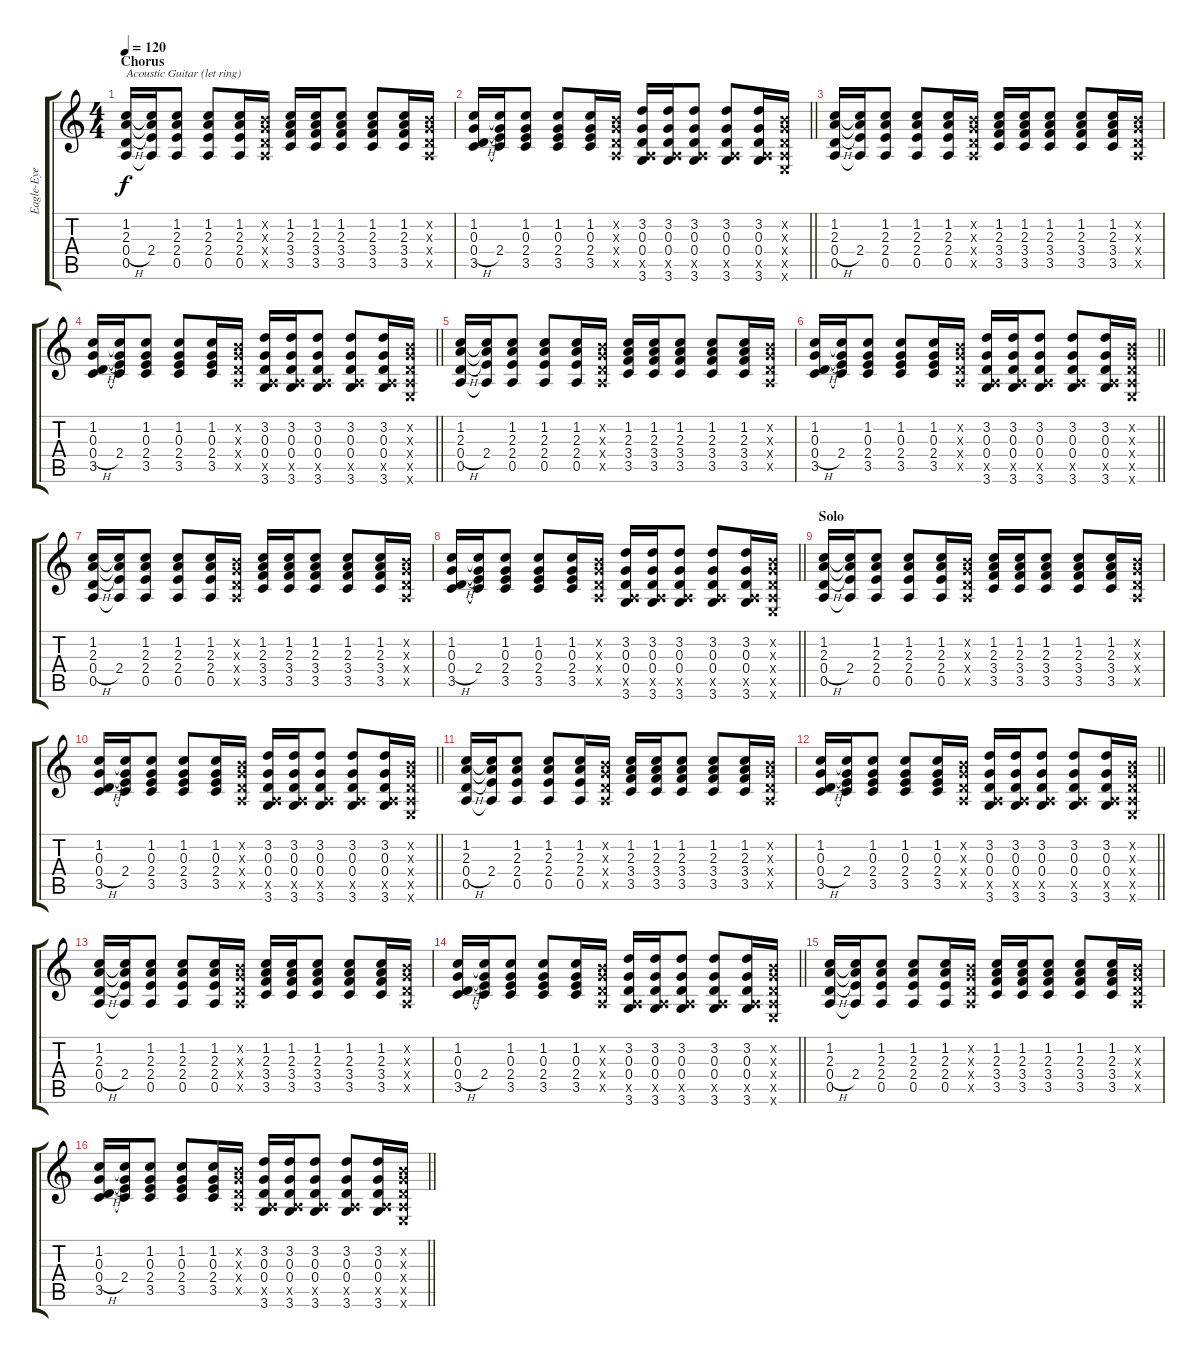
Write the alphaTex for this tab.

\track ("Eagle-Eye Cherry Guitar" "Eagle-Eye ") {instrument electricguitarmuted}
\staff {score tabs}
\tuning (E4 B3 G3 D3 A2 E2) {hide}
\ts (4 4)
\section ("" "Chorus")
\tempo 120
\clef g2
\ks c
(1.2 2.3 0.4{h} 0.5).16{txt "Acoustic Guitar (let ring)" dy f instrument acousticguitarsteel} (1.2{t} 2.3{t} 2.4 0.5{t}).16 (1.2 2.3 2.4 0.5).8 (1.2 2.3 2.4 0.5).8 (1.2 2.3 2.4 0.5).16 (0.2{x} 0.3{x} 0.4{x} 0.5{x}).16 (1.2 2.3 3.4 3.5).16 (1.2 2.3 3.4 3.5).16 (1.2 2.3 3.4 3.5).8 (1.2 2.3 3.4 3.5).8 (1.2 2.3 3.4 3.5).16 (0.2{x} 0.3{x} 0.4{x} 0.5{x}).16 |
\barLineRight lightlight
(1.2 0.3 0.4{h} 3.5).16 (1.2{t} 0.3{t} 2.4 3.5{t}).16 (1.2 0.3 2.4 3.5).8 (1.2 0.3 2.4 3.5).8 (1.2 0.3 2.4 3.5).16 (0.2{x} 0.3{x} 0.4{x} 0.5{x}).16 (3.2 0.3 0.4 0.5{x} 3.6).16 (3.2 0.3 0.4 0.5{x} 3.6).16 (3.2 0.3 0.4 0.5{x} 3.6).8 (3.2 0.3 0.4 0.5{x} 3.6).8 (3.2 0.3 0.4 0.5{x} 3.6).16 (0.2{x} 0.3{x} 0.4{x} 0.5{x} 0.6{x}).16 |
(1.2 2.3 0.4{h} 0.5).16 (1.2{t} 2.3{t} 2.4 0.5{t}).16 (1.2 2.3 2.4 0.5).8 (1.2 2.3 2.4 0.5).8 (1.2 2.3 2.4 0.5).16 (0.2{x} 0.3{x} 0.4{x} 0.5{x}).16 (1.2 2.3 3.4 3.5).16 (1.2 2.3 3.4 3.5).16 (1.2 2.3 3.4 3.5).8 (1.2 2.3 3.4 3.5).8 (1.2 2.3 3.4 3.5).16 (0.2{x} 0.3{x} 0.4{x} 0.5{x}).16 |
\barLineRight lightlight
(1.2 0.3 0.4{h} 3.5).16 (1.2{t} 0.3{t} 2.4 3.5{t}).16 (1.2 0.3 2.4 3.5).8 (1.2 0.3 2.4 3.5).8 (1.2 0.3 2.4 3.5).16 (0.2{x} 0.3{x} 0.4{x} 0.5{x}).16 (3.2 0.3 0.4 0.5{x} 3.6).16 (3.2 0.3 0.4 0.5{x} 3.6).16 (3.2 0.3 0.4 0.5{x} 3.6).8 (3.2 0.3 0.4 0.5{x} 3.6).8 (3.2 0.3 0.4 0.5{x} 3.6).16 (0.2{x} 0.3{x} 0.4{x} 0.5{x} 0.6{x}).16 |
(1.2 2.3 0.4{h} 0.5).16 (1.2{t} 2.3{t} 2.4 0.5{t}).16 (1.2 2.3 2.4 0.5).8 (1.2 2.3 2.4 0.5).8 (1.2 2.3 2.4 0.5).16 (0.2{x} 0.3{x} 0.4{x} 0.5{x}).16 (1.2 2.3 3.4 3.5).16 (1.2 2.3 3.4 3.5).16 (1.2 2.3 3.4 3.5).8 (1.2 2.3 3.4 3.5).8 (1.2 2.3 3.4 3.5).16 (0.2{x} 0.3{x} 0.4{x} 0.5{x}).16 |
\barLineRight lightlight
(1.2 0.3 0.4{h} 3.5).16 (1.2{t} 0.3{t} 2.4 3.5{t}).16 (1.2 0.3 2.4 3.5).8 (1.2 0.3 2.4 3.5).8 (1.2 0.3 2.4 3.5).16 (0.2{x} 0.3{x} 0.4{x} 0.5{x}).16 (3.2 0.3 0.4 0.5{x} 3.6).16 (3.2 0.3 0.4 0.5{x} 3.6).16 (3.2 0.3 0.4 0.5{x} 3.6).8 (3.2 0.3 0.4 0.5{x} 3.6).8 (3.2 0.3 0.4 0.5{x} 3.6).16 (0.2{x} 0.3{x} 0.4{x} 0.5{x} 0.6{x}).16 |
(1.2 2.3 0.4{h} 0.5).16 (1.2{t} 2.3{t} 2.4 0.5{t}).16 (1.2 2.3 2.4 0.5).8 (1.2 2.3 2.4 0.5).8 (1.2 2.3 2.4 0.5).16 (0.2{x} 0.3{x} 0.4{x} 0.5{x}).16 (1.2 2.3 3.4 3.5).16 (1.2 2.3 3.4 3.5).16 (1.2 2.3 3.4 3.5).8 (1.2 2.3 3.4 3.5).8 (1.2 2.3 3.4 3.5).16 (0.2{x} 0.3{x} 0.4{x} 0.5{x}).16 |
\barLineRight lightlight
(1.2 0.3 0.4{h} 3.5).16 (1.2{t} 0.3{t} 2.4 3.5{t}).16 (1.2 0.3 2.4 3.5).8 (1.2 0.3 2.4 3.5).8 (1.2 0.3 2.4 3.5).16 (0.2{x} 0.3{x} 0.4{x} 0.5{x}).16 (3.2 0.3 0.4 0.5{x} 3.6).16 (3.2 0.3 0.4 0.5{x} 3.6).16 (3.2 0.3 0.4 0.5{x} 3.6).8 (3.2 0.3 0.4 0.5{x} 3.6).8 (3.2 0.3 0.4 0.5{x} 3.6).16 (0.2{x} 0.3{x} 0.4{x} 0.5{x} 0.6{x}).16 |
\section ("" "Solo")
(1.2 2.3 0.4{h} 0.5).16 (1.2{t} 2.3{t} 2.4 0.5{t}).16 (1.2 2.3 2.4 0.5).8 (1.2 2.3 2.4 0.5).8 (1.2 2.3 2.4 0.5).16 (0.2{x} 0.3{x} 0.4{x} 0.5{x}).16 (1.2 2.3 3.4 3.5).16 (1.2 2.3 3.4 3.5).16 (1.2 2.3 3.4 3.5).8 (1.2 2.3 3.4 3.5).8 (1.2 2.3 3.4 3.5).16 (0.2{x} 0.3{x} 0.4{x} 0.5{x}).16 |
\barLineRight lightlight
(1.2 0.3 0.4{h} 3.5).16 (1.2{t} 0.3{t} 2.4 3.5{t}).16 (1.2 0.3 2.4 3.5).8 (1.2 0.3 2.4 3.5).8 (1.2 0.3 2.4 3.5).16 (0.2{x} 0.3{x} 0.4{x} 0.5{x}).16 (3.2 0.3 0.4 0.5{x} 3.6).16 (3.2 0.3 0.4 0.5{x} 3.6).16 (3.2 0.3 0.4 0.5{x} 3.6).8 (3.2 0.3 0.4 0.5{x} 3.6).8 (3.2 0.3 0.4 0.5{x} 3.6).16 (0.2{x} 0.3{x} 0.4{x} 0.5{x} 0.6{x}).16 |
(1.2 2.3 0.4{h} 0.5).16 (1.2{t} 2.3{t} 2.4 0.5{t}).16 (1.2 2.3 2.4 0.5).8 (1.2 2.3 2.4 0.5).8 (1.2 2.3 2.4 0.5).16 (0.2{x} 0.3{x} 0.4{x} 0.5{x}).16 (1.2 2.3 3.4 3.5).16 (1.2 2.3 3.4 3.5).16 (1.2 2.3 3.4 3.5).8 (1.2 2.3 3.4 3.5).8 (1.2 2.3 3.4 3.5).16 (0.2{x} 0.3{x} 0.4{x} 0.5{x}).16 |
\barLineRight lightlight
(1.2 0.3 0.4{h} 3.5).16 (1.2{t} 0.3{t} 2.4 3.5{t}).16 (1.2 0.3 2.4 3.5).8 (1.2 0.3 2.4 3.5).8 (1.2 0.3 2.4 3.5).16 (0.2{x} 0.3{x} 0.4{x} 0.5{x}).16 (3.2 0.3 0.4 0.5{x} 3.6).16 (3.2 0.3 0.4 0.5{x} 3.6).16 (3.2 0.3 0.4 0.5{x} 3.6).8 (3.2 0.3 0.4 0.5{x} 3.6).8 (3.2 0.3 0.4 0.5{x} 3.6).16 (0.2{x} 0.3{x} 0.4{x} 0.5{x} 0.6{x}).16 |
(1.2 2.3 0.4{h} 0.5).16 (1.2{t} 2.3{t} 2.4 0.5{t}).16 (1.2 2.3 2.4 0.5).8 (1.2 2.3 2.4 0.5).8 (1.2 2.3 2.4 0.5).16 (0.2{x} 0.3{x} 0.4{x} 0.5{x}).16 (1.2 2.3 3.4 3.5).16 (1.2 2.3 3.4 3.5).16 (1.2 2.3 3.4 3.5).8 (1.2 2.3 3.4 3.5).8 (1.2 2.3 3.4 3.5).16 (0.2{x} 0.3{x} 0.4{x} 0.5{x}).16 |
\barLineRight lightlight
(1.2 0.3 0.4{h} 3.5).16 (1.2{t} 0.3{t} 2.4 3.5{t}).16 (1.2 0.3 2.4 3.5).8 (1.2 0.3 2.4 3.5).8 (1.2 0.3 2.4 3.5).16 (0.2{x} 0.3{x} 0.4{x} 0.5{x}).16 (3.2 0.3 0.4 0.5{x} 3.6).16 (3.2 0.3 0.4 0.5{x} 3.6).16 (3.2 0.3 0.4 0.5{x} 3.6).8 (3.2 0.3 0.4 0.5{x} 3.6).8 (3.2 0.3 0.4 0.5{x} 3.6).16 (0.2{x} 0.3{x} 0.4{x} 0.5{x} 0.6{x}).16 |
(1.2 2.3 0.4{h} 0.5).16 (1.2{t} 2.3{t} 2.4 0.5{t}).16 (1.2 2.3 2.4 0.5).8 (1.2 2.3 2.4 0.5).8 (1.2 2.3 2.4 0.5).16 (0.2{x} 0.3{x} 0.4{x} 0.5{x}).16 (1.2 2.3 3.4 3.5).16 (1.2 2.3 3.4 3.5).16 (1.2 2.3 3.4 3.5).8 (1.2 2.3 3.4 3.5).8 (1.2 2.3 3.4 3.5).16 (0.2{x} 0.3{x} 0.4{x} 0.5{x}).16 |
\barLineRight lightlight
(1.2 0.3 0.4{h} 3.5).16 (1.2{t} 0.3{t} 2.4 3.5{t}).16 (1.2 0.3 2.4 3.5).8 (1.2 0.3 2.4 3.5).8 (1.2 0.3 2.4 3.5).16 (0.2{x} 0.3{x} 0.4{x} 0.5{x}).16 (3.2 0.3 0.4 0.5{x} 3.6).16 (3.2 0.3 0.4 0.5{x} 3.6).16 (3.2 0.3 0.4 0.5{x} 3.6).8 (3.2 0.3 0.4 0.5{x} 3.6).8 (3.2 0.3 0.4 0.5{x} 3.6).16 (0.2{x} 0.3{x} 0.4{x} 0.5{x} 0.6{x}).16
